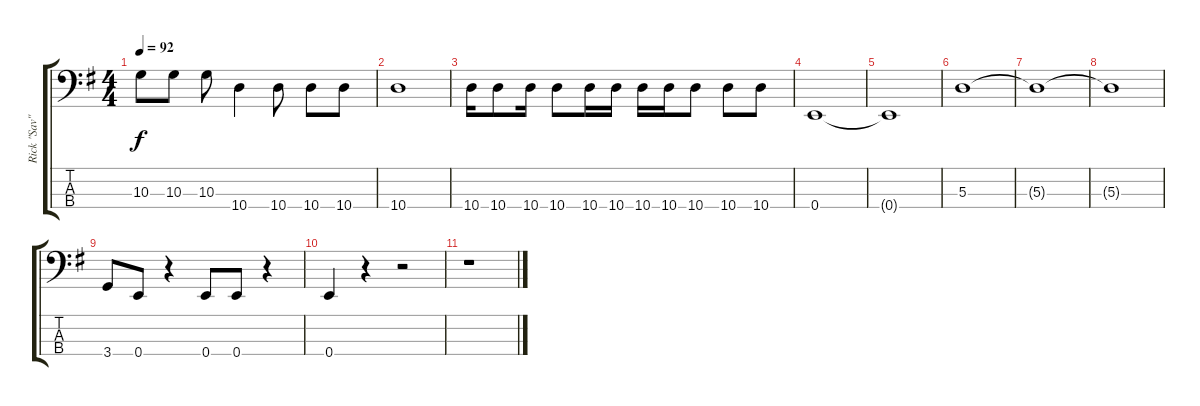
\track ("Rick \"Sav\" Savage" "Rick \"Sav\"") {instrument slapbass1}
\staff {score tabs}
\tuning (G2 D2 A1 E1) {hide}
\ts (4 4)
\tempo 92
\clef f4
\ks eminor
10.3{t}.8{dy f} 10.3.8 10.3.8 10.4.4 10.4.8 10.4.8 10.4.8 |
10.4.1 |
10.4.16 10.4.8 10.4.16 10.4.8 10.4.16 10.4.16 10.4.16 10.4.16 10.4.8 10.4.8 10.4.8 |
0.4.1 |
0.4{t}.1 |
5.3.1 |
5.3{t}.1 |
5.3{t}.1 |
3.4.8 0.4.8 r.4 0.4.8 0.4.8 r.4 |
0.4.4 r.4 r.2 |
r.1
